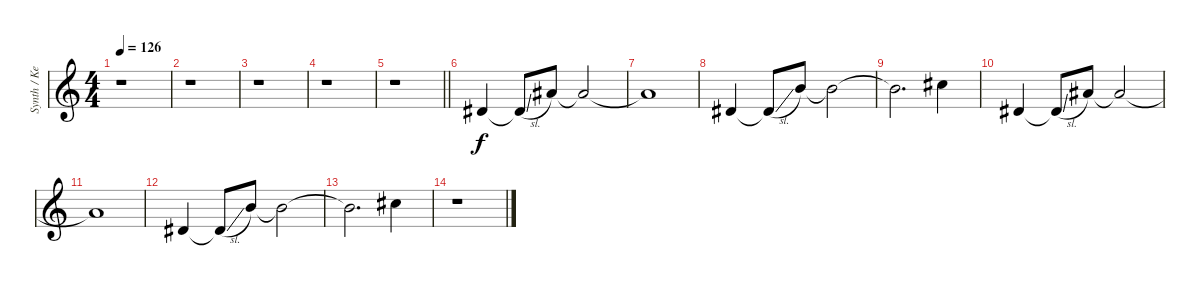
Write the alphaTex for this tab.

\track ("Synth / Keyboard I" "Synth / Ke") {instrument lead6voice}
\staff {score}
\tuning (Eb4 Bb3 Gb3 Db3 Ab2 Eb2) {hide}
\ts (4 4)
\tempo 126
\clef g2
\ks c
r.1{dy f} |
r.1 |
r.1 |
r.1 |
\barLineRight lightlight
r.1 |
5.2.4{volume 11} 5.2{sl t}.8 12.2.8 12.2{t}.2 |
12.2{t}.1 |
5.2.4 5.2{sl t}.8 13.2.8 13.2{t}.2 |
13.2{t}.2{d} 15.2.4 |
5.2.4 5.2{sl t}.8 12.2.8 12.2{t}.2 |
12.2{t}.1 |
5.2.4 5.2{sl t}.8 13.2.8 13.2{t}.2 |
13.2{t}.2{d} 15.2.4 |
r.1
